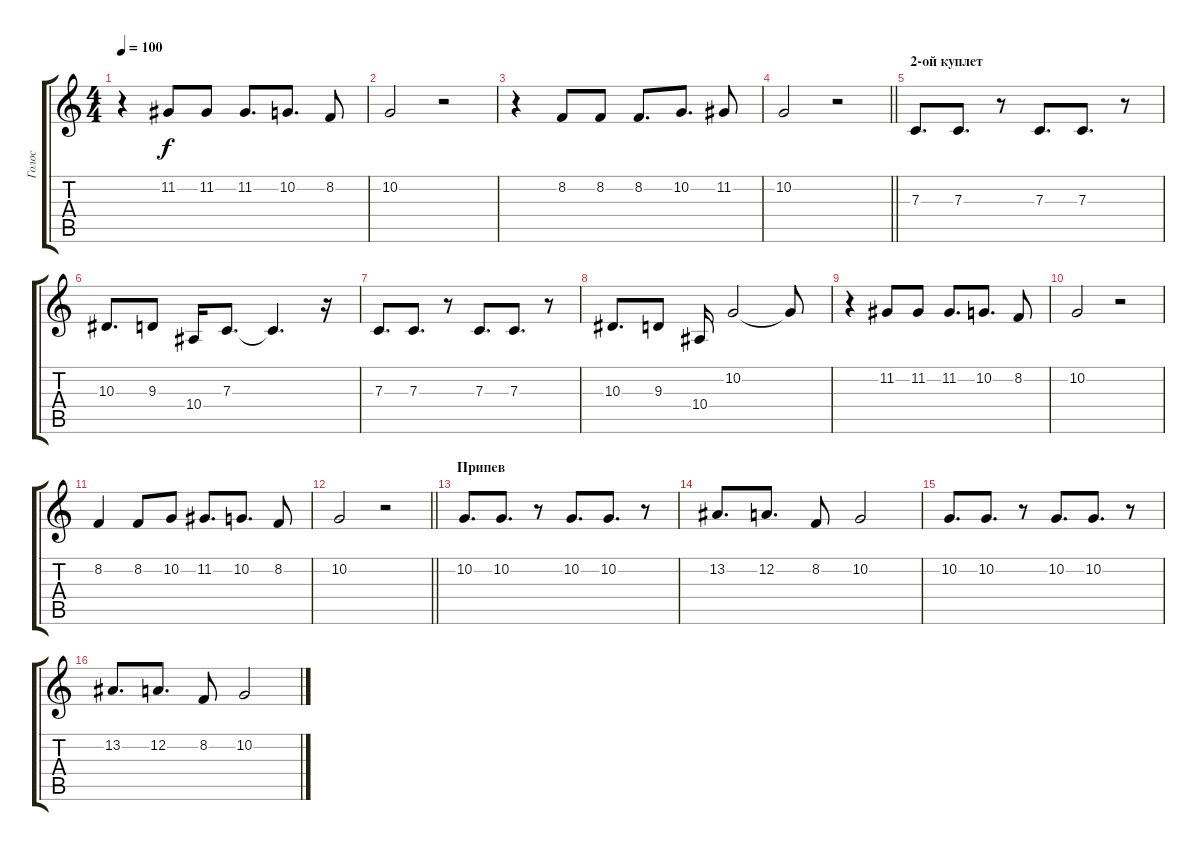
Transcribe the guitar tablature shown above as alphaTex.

\track ("Голос" "Голос") {instrument pad1newage}
\staff {score tabs}
\tuning (D4 A3 F3 C3 G2 C2) {hide}
\ts (4 4)
\tempo 100
\clef g2
\ks c
r.4{dy f} 11.2.8 11.2.8 11.2.8{d} 10.2.8{d} 8.2.8 |
10.2.2 r.2 |
r.4 8.2.8 8.2.8 8.2.8{d} 10.2.8{d} 11.2.8 |
\barLineRight lightlight
10.2.2 r.2 |
\section ("" "2-ой куплет")
7.3.8{d} 7.3.8{d} r.8 7.3.8{d} 7.3.8{d} r.8 |
10.3.8{d} 9.3.8 10.4.16 7.3.8{d} 7.3{t}.4{d} r.16 |
7.3.8{d} 7.3.8{d} r.8 7.3.8{d} 7.3.8{d} r.8 |
10.3.8{d} 9.3.8 10.4.16 10.2.2 10.2{t}.8 |
r.4 11.2.8 11.2.8 11.2.8{d} 10.2.8{d} 8.2.8 |
10.2.2 r.2 |
8.2.4 8.2.8 10.2.8 11.2.8{d} 10.2.8{d} 8.2.8 |
\barLineRight lightlight
10.2.2 r.2 |
\section ("" "Припев")
10.2.8{d} 10.2.8{d} r.8 10.2.8{d} 10.2.8{d} r.8 |
13.2.8{d} 12.2.8{d} 8.2.8 10.2.2 |
10.2.8{d} 10.2.8{d} r.8 10.2.8{d} 10.2.8{d} r.8 |
13.2.8{d} 12.2.8{d} 8.2.8 10.2.2
